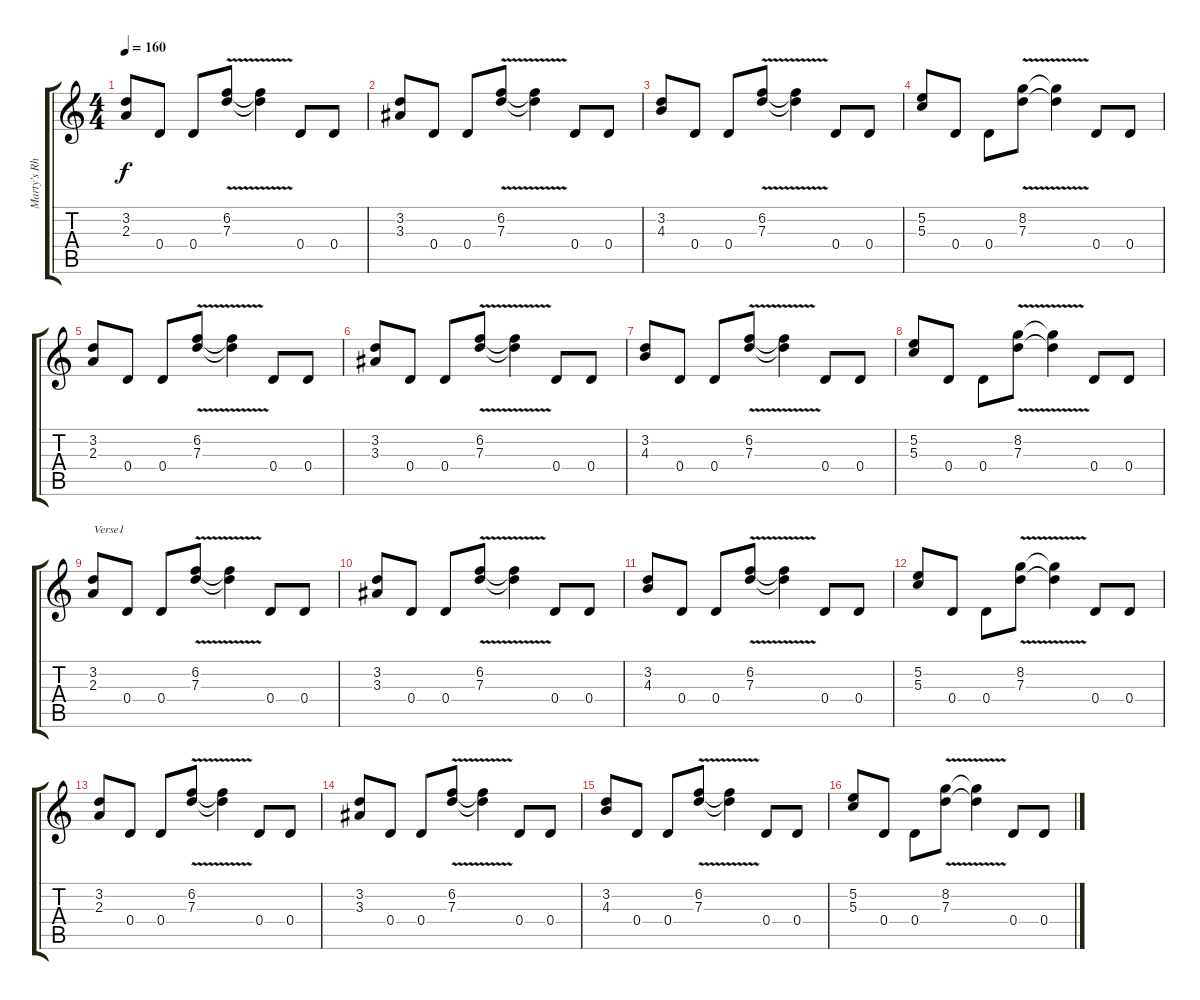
\track ("Marty's Rhythm" "Marty's Rh") {instrument overdrivenguitar}
\staff {score tabs}
\tuning (E4 B3 G3 D3 A2 E2) {hide}
\ts (4 4)
\tempo 160
\clef g2
\ks c
(3.2 2.3).8{dy f} 0.4.8 0.4.8 (6.2{v} 7.3{v}).8 (6.2{t} 7.3{t}).4 0.4.8 0.4.8 |
(3.2 3.3).8 0.4.8 0.4.8 (6.2{v} 7.3{v}).8 (6.2{t} 7.3{t}).4 0.4.8 0.4.8 |
(3.2 4.3).8 0.4.8 0.4.8 (6.2{v} 7.3{v}).8 (6.2{t} 7.3{t}).4 0.4.8 0.4.8 |
(5.2 5.3).8 0.4.8 0.4.8 (8.2{v} 7.3{v}).8 (8.2{t} 7.3{t}).4 0.4.8 0.4.8 |
(3.2 2.3).8 0.4.8 0.4.8 (6.2{v} 7.3{v}).8 (6.2{t} 7.3{t}).4 0.4.8 0.4.8 |
(3.2 3.3).8 0.4.8 0.4.8 (6.2{v} 7.3{v}).8 (6.2{t} 7.3{t}).4 0.4.8 0.4.8 |
(3.2 4.3).8 0.4.8 0.4.8 (6.2{v} 7.3{v}).8 (6.2{t} 7.3{t}).4 0.4.8 0.4.8 |
(5.2 5.3).8 0.4.8 0.4.8 (8.2{v} 7.3{v}).8 (8.2{t} 7.3{t}).4 0.4.8 0.4.8 |
(3.2 2.3).8{txt "Verse1"} 0.4.8 0.4.8 (6.2{v} 7.3{v}).8 (6.2{t} 7.3{t}).4 0.4.8 0.4.8 |
(3.2 3.3).8 0.4.8 0.4.8 (6.2{v} 7.3{v}).8 (6.2{t} 7.3{t}).4 0.4.8 0.4.8 |
(3.2 4.3).8 0.4.8 0.4.8 (6.2{v} 7.3{v}).8 (6.2{t} 7.3{t}).4 0.4.8 0.4.8 |
(5.2 5.3).8 0.4.8 0.4.8 (8.2{v} 7.3{v}).8 (8.2{t} 7.3{t}).4 0.4.8 0.4.8 |
(3.2 2.3).8 0.4.8 0.4.8 (6.2{v} 7.3{v}).8 (6.2{t} 7.3{t}).4 0.4.8 0.4.8 |
(3.2 3.3).8 0.4.8 0.4.8 (6.2{v} 7.3{v}).8 (6.2{t} 7.3{t}).4 0.4.8 0.4.8 |
(3.2 4.3).8 0.4.8 0.4.8 (6.2{v} 7.3{v}).8 (6.2{t} 7.3{t}).4 0.4.8 0.4.8 |
(5.2 5.3).8 0.4.8 0.4.8 (8.2{v} 7.3{v}).8 (8.2{t} 7.3{t}).4 0.4.8 0.4.8
